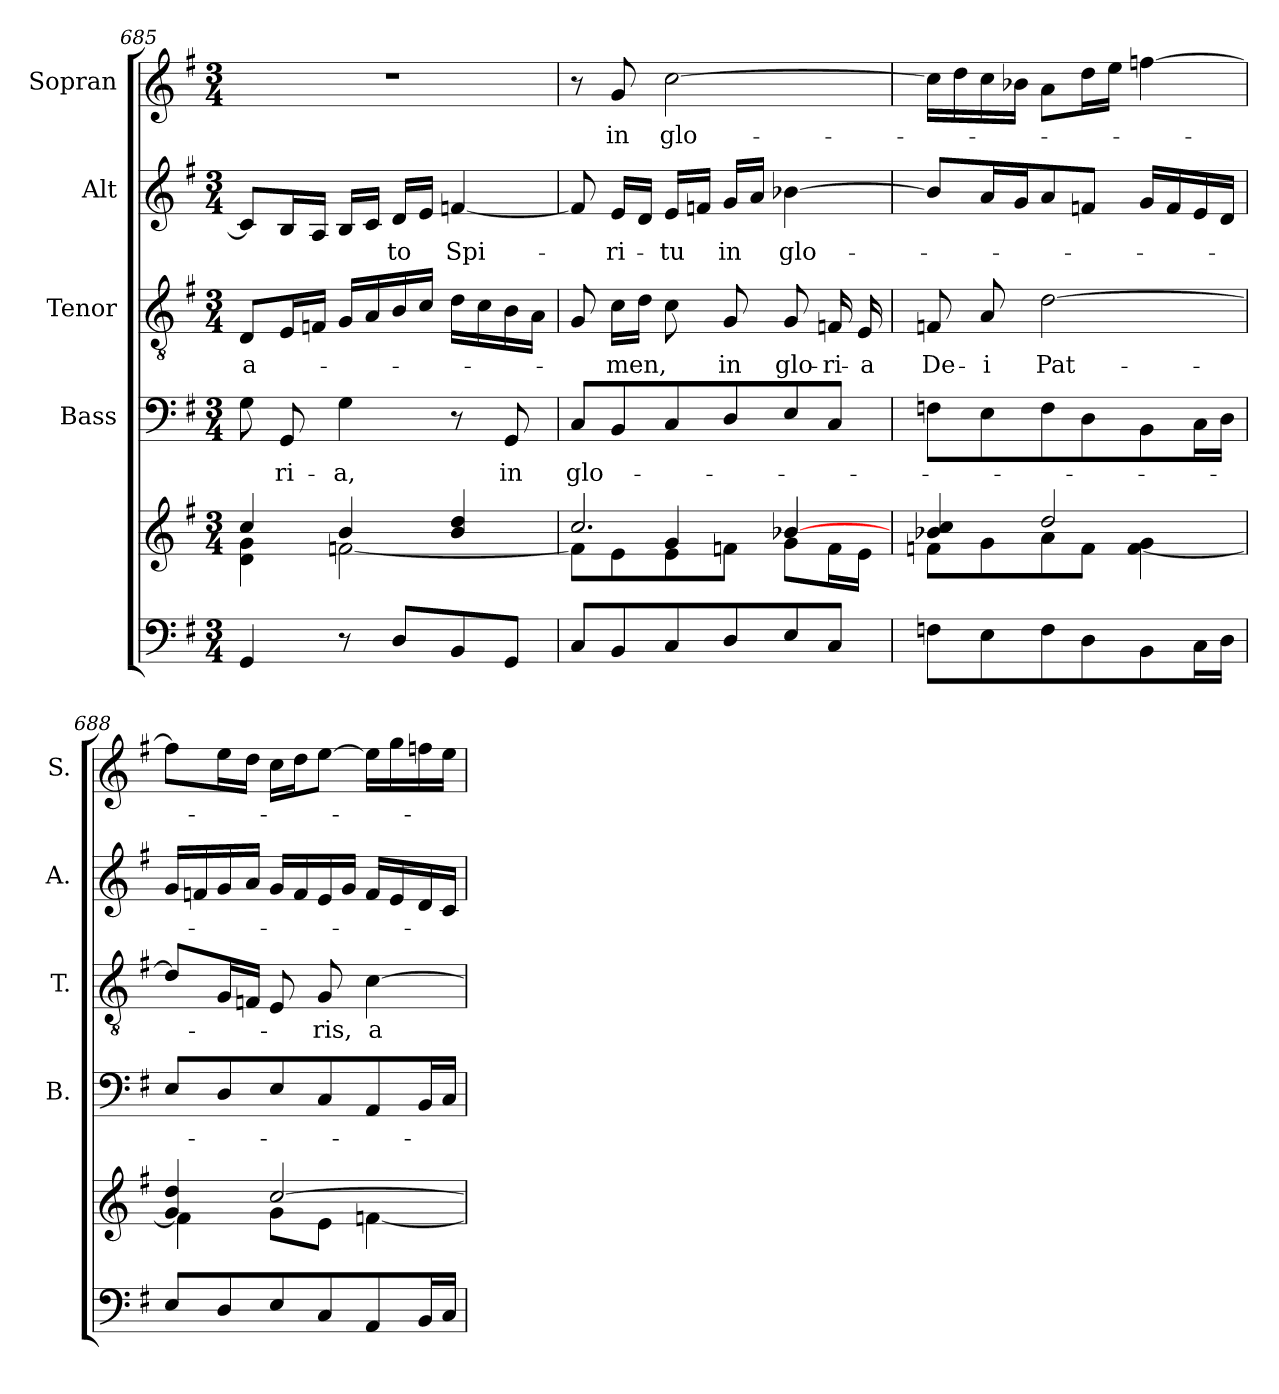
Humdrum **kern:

**kern	**kern	**kern	**text	**kern	**text	**kern	**text	**kern	**text
*part5	*part5	*part4	*part4	*part3	*part3	*part2	*part2	*part1	*part1
*staff6	*staff5	*staff4	*staff4	*staff3	*staff3	*staff2	*staff2	*staff1	*staff1
*	*	*I"Bass	*	*I"Tenor	*	*I"Alt	*	*I"Sopran	*
*	*	*I'B.	*	*I'T.	*	*I'A.	*	*I'S.	*
!!LO:LB:g=z
*clefF4	*clefG2	*clefF4	*	*clefGv2	*	*clefG2	*	*clefG2	*
*k[f#]	*k[f#]	*k[f#]	*	*k[f#]	*	*k[f#]	*	*k[f#]	*
*G:	*G:	*G:	*	*G:	*	*G:	*	*G:	*
*M3/4	*M3/4	*M3/4	*	*M3/4	*	*M3/4	*	*M3/4	*
=685	=685	=685	=685	=685	=685	=685	=685	=685	=685
*	*^	*	*	*	*	*	*	*	*
!	!	!	!	!	!	!LO:LY:b	!	!	!	!
4GG/	4cc/	4d\ 4g\	8G\	.	8D/L	a-	8c/L]	.	2.r	.
!	!	!	!	!LO:LY:b	!	!	!	!	!	!
.	.	.	8GG/	-ri-	16E/L	.	16B/L	.	.	.
.	.	.	.	.	16Fn/JJ	.	16A/JJ	.	.	.
!	!	!	!	!LO:LY:b	!	!	!	!	!	!
8r	4b/	[<2fn\	4G\	-a,	16G/LL	.	16B/LL	.	.	.
.	.	.	.	.	16A/	.	16c/JJ	.	.	.
!	!	!	!	!	!	!	!	!LO:LY:b	!	!
8D/L	.	.	.	.	16B/	.	16d/LL	-to	.	.
.	.	.	.	.	16c/JJ	.	16e/JJ	.	.	.
!	!	!	!	!	!	!	!	!LO:LY:b	!	!
8BB/	4b/ 4dd/	.	8r	.	16d\LL	.	[4fn/	Spi-	.	.
.	.	.	.	.	16c\	.	.	.	.	.
!	!	!	!	!LO:LY:b	!	!	!	!	!	!
8GG/J	.	.	8GG/	in	16B\	.	.	.	.	.
.	.	.	.	.	16A\JJ	.	.	.	.	.
=686	=686	=686	=686	=686	=686	=686	=686	=686	=686	=686
*	*	*^	*	*	*	*	*	*	*	*
!	!	!	!	!	!LO:LY:b	!	!	!	!	!	!
8C/L	2.cc/	8f\L]	4ryy	8C/L	glo-	8G/	.	8f/]	.	8r	.
!	!	!	!	!	!	!	!LO:LY:b	!	!LO:LY:b	!	!LO:LY:b
8BB/	.	8e\	.	8BB/	.	16c\LL	-men,	16e/LL	-ri-	8g/	in
.	.	.	.	.	.	16d\JJ	.	16d/JJ	.	.	.
!	!	!	!	!	!	!	!	!	!LO:LY:b	!	!LO:LY:b
8C/	.	8e\	4g/	8C/	.	8c\	.	16e/LL	-tu	[2cc\	glo-
.	.	.	.	.	.	.	.	16fn/JJ	.	.	.
!	!	!	!	!	!	!	!LO:LY:b	!	!LO:LY:b	!	!
8D/	.	8fn\J	.	8D/	.	8G/	in	16g/LL	in	.	.
.	.	.	.	.	.	.	.	16a/JJ	.	.	.
!	!	!	!	!	!	!	!LO:LY:b	!	!LO:LY:b	!	!
8E/	.	8g\L	[4b-X/	8E/	.	8G/	glo-	[4b-X\	glo-	.	.
!	!	!	!	!	!	!	!LO:LY:b	!	!	!	!
8C/J	.	16f\L	.	8C/J	.	16Fn/	-ri-	.	.	.	.
!	!	!	!	!	!	!	!LO:LY:b	!	!	!	!
.	.	16e\JJ	.	.	.	16E/	-a	.	.	.	.
*	*	*v	*v	*	*	*	*	*	*	*	*
=687	=687	=687	=687	=687	=687	=687	=687	=687	=687	=687
!	!	!	!	!	!	!LO:LY:b	!	!	!	!
8Fn\L	4b-/ 4cc/	8fn\L	8Fn\L	.	8Fn/	De-	8b-/L]	.	16cc\LL]	.
.	.	.	.	.	.	.	.	.	16dd\	.
!	!	!	!	!	!	!LO:LY:b	!	!	!	!
8E\	.	8g\	8E\	.	8A/	-i	16a/L	.	16cc\	.
.	.	.	.	.	.	.	16g/J	.	16b-X\JJ	.
!	!	!	!	!	!	!LO:LY:b	!	!	!	!
8F\	2dd/	8a\	8F\	.	[2d\	Pat-	8a/	.	8a\L	.
8D\	.	8f\J	8D\	.	.	.	8fn/J	.	16dd\L	.
.	.	.	.	.	.	.	.	.	16ee\JJ	.
8BB\	.	[<4f\ 4g\	8BB\	.	.	.	16g/LL	.	[4ffn\	.
.	.	.	.	.	.	.	16f/	.	.	.
16C\L	.	.	16C\L	.	.	.	16e/	.	.	.
16D\JJ	.	.	16D\JJ	.	.	.	16d/JJ	.	.	.
!!LO:PB:g=z
=688	=688	=688	=688	=688	=688	=688	=688	=688	=688	=688
8E/L	4g/ 4dd/	4f\]	8E/L	.	8d/L]	.	16g/LL	.	8ff\L]	.
.	.	.	.	.	.	.	16fn/	.	.	.
8D/	.	.	8D/	.	16G/L	.	16g/	.	16ee\L	.
.	.	.	.	.	16Fn/JJ	.	16a/JJ	.	16dd\JJ	.
8E/	[>2cc/	8g\L	8E/	.	8E/	.	16g/LL	.	16cc\LL	.
.	.	.	.	.	.	.	16f/	.	16dd\J	.
!	!	!	!	!	!	!LO:LY:b	!	!	!	!
8C/	.	8e\J	8C/	.	8G/	-ris,	16e/	.	[8ee\J	.
.	.	.	.	.	.	.	16g/JJ	.	.	.
!	!	!	!	!	!	!LO:LY:b	!	!	!	!
8AA/	.	[<4fn\	8AA/	.	[4c\	a-	16f/LL	.	16ee\LL]	.
.	.	.	.	.	.	.	16e/	.	16gg\	.
16BB/L	.	.	16BB/L	.	.	.	16d/	.	16ffn\	.
16C/JJ	.	.	16C/JJ	.	.	.	16c/JJ	.	16ee\JJ	.
*	*v	*v	*	*	*	*	*	*	*	*
=	=	=	=	=	=	=	=	=	=
*-	*-	*-	*-	*-	*-	*-	*-	*-	*-
